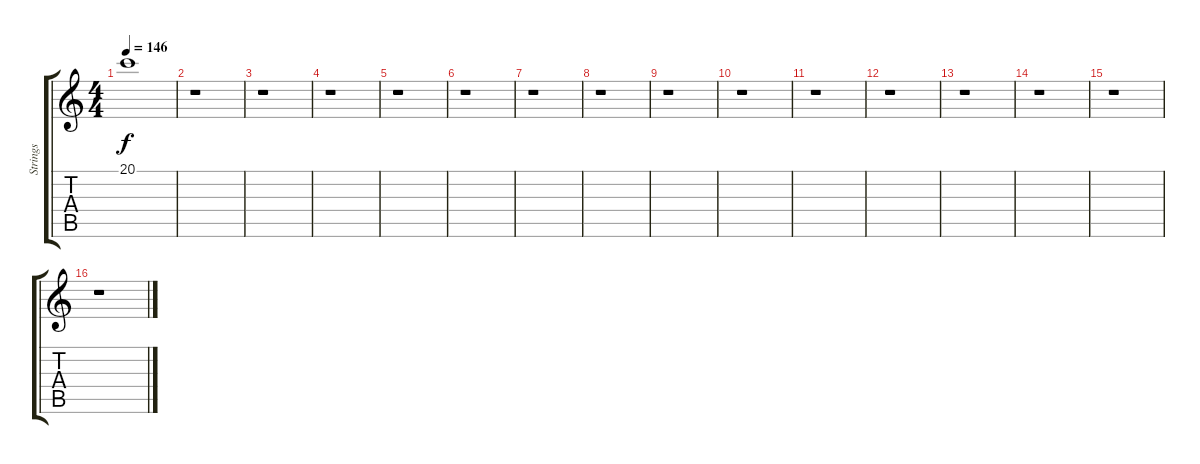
\track ("Strings" "Strings") {instrument stringensemble1}
\staff {score tabs}
\tuning (E4 B3 G3 D3 A2 E2) {hide}
\ts (4 4)
\tempo 146
\clef g2
\ks c
20.1.1{dy f} |
r.1 |
r.1 |
r.1 |
r.1 |
r.1 |
r.1 |
r.1 |
r.1 |
r.1 |
r.1 |
r.1 |
r.1 |
r.1 |
r.1 |
r.1
